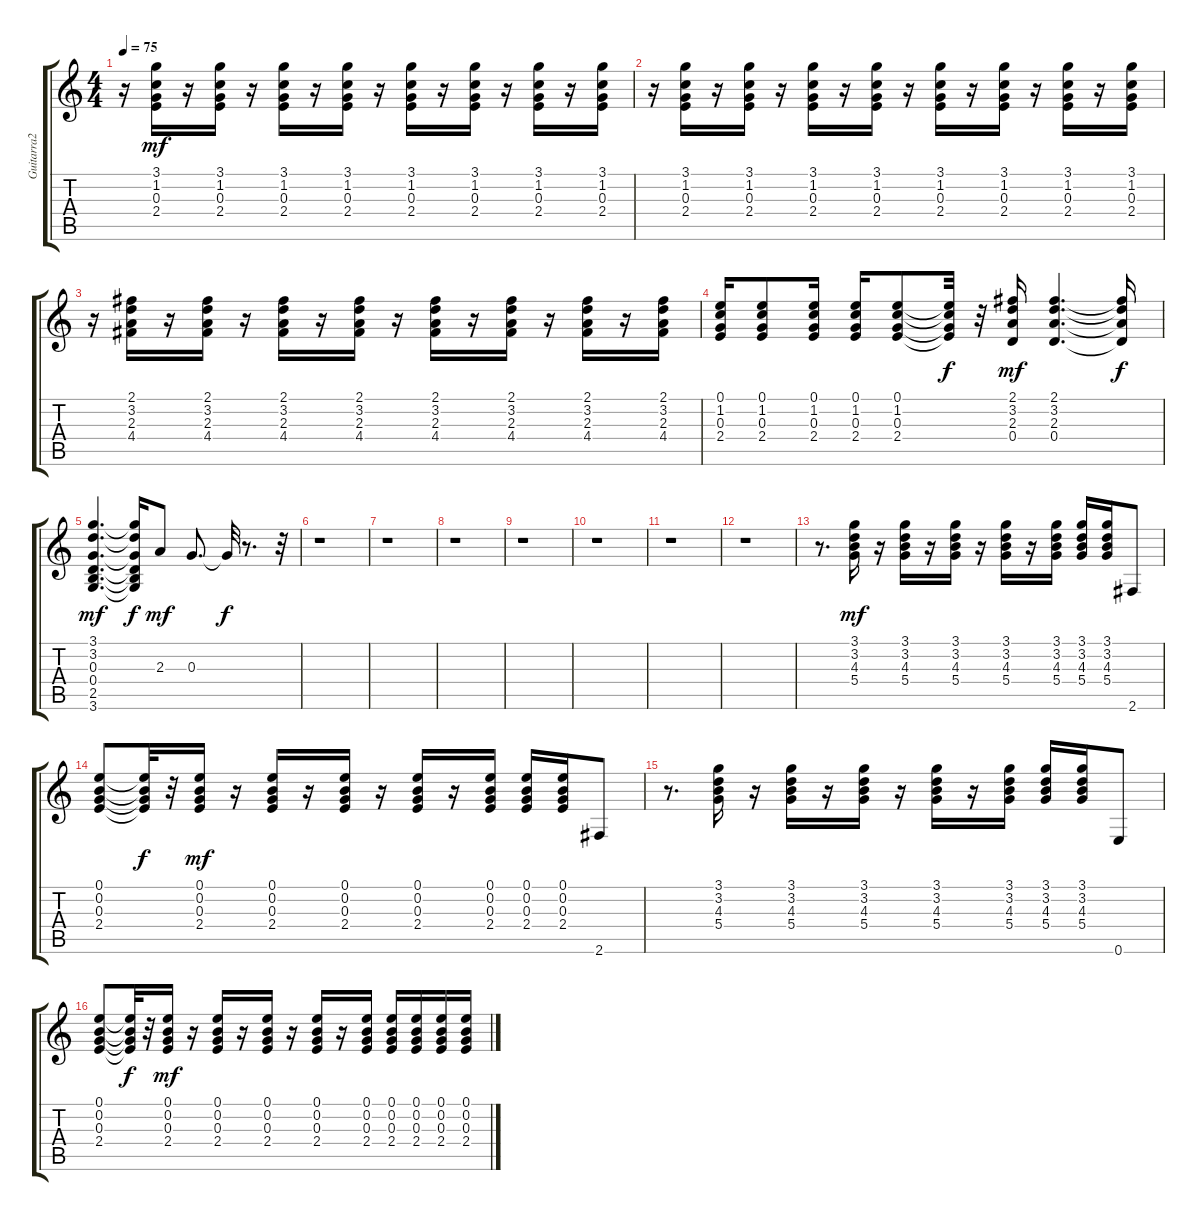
\track ("Guitarra2" "Guitarra2") {instrument acousticguitarnylon}
\staff {score tabs}
\tuning (E4 B3 G3 D3 A2 E2) {hide}
\ts (4 4)
\tempo 75
\clef g2
\ks c
r.16{dy mf} (3.1 1.2 0.3 2.4).16 r.16 (3.1 1.2 0.3 2.4).16 r.16 (3.1 1.2 0.3 2.4).16 r.16 (3.1 1.2 0.3 2.4).16 r.16 (3.1 1.2 0.3 2.4).16 r.16 (3.1 1.2 0.3 2.4).16 r.16 (3.1 1.2 0.3 2.4).16 r.16 (3.1 1.2 0.3 2.4).16 |
r.16 (3.1 1.2 0.3 2.4).16 r.16 (3.1 1.2 0.3 2.4).16 r.16 (3.1 1.2 0.3 2.4).16 r.16 (3.1 1.2 0.3 2.4).16 r.16 (3.1 1.2 0.3 2.4).16 r.16 (3.1 1.2 0.3 2.4).16 r.16 (3.1 1.2 0.3 2.4).16 r.16 (3.1 1.2 0.3 2.4).16 |
r.16 (2.1 3.2 2.3 4.4).16 r.16 (2.1 3.2 2.3 4.4).16 r.16 (2.1 3.2 2.3 4.4).16 r.16 (2.1 3.2 2.3 4.4).16 r.16 (2.1 3.2 2.3 4.4).16 r.16 (2.1 3.2 2.3 4.4).16 r.16 (2.1 3.2 2.3 4.4).16 r.16 (2.1 3.2 2.3 4.4).16 |
(0.1 1.2 0.3 2.4).16 (0.1 1.2 0.3 2.4).8 (0.1 1.2 0.3 2.4).16 (0.1 1.2 0.3 2.4).16 (0.1 1.2 0.3 2.4).8 (0.1{t} 1.2{t} 0.3{t} 2.4{t}).32{dy f} r.32 (2.1 3.2 2.3 0.4).16{dy mf} (2.1 3.2 2.3 0.4).4{d} (2.1{t} 3.2{t} 2.3{t} 0.4{t}).16{dy f} |
(3.1 3.2 0.3 0.4 2.5 3.6).4{d dy mf} (3.1{t} 3.2{t} 0.3{t} 0.4{t} 2.5{t} 3.6{t}).16{dy f} 2.3.8{dy mf} 0.3.8{d} 0.3{t}.32{dy f} r.8{d} r.32 |
r.1 |
r.1 |
r.1 |
r.1 |
r.1 |
r.1 |
r.1 |
r.8{d} (3.1 3.2 4.3 5.4).16{dy mf} r.16 (3.1 3.2 4.3 5.4).16 r.16 (3.1 3.2 4.3 5.4).16 r.16 (3.1 3.2 4.3 5.4).16 r.16 (3.1 3.2 4.3 5.4).16 (3.1 3.2 4.3 5.4).16 (3.1 3.2 4.3 5.4).16 2.6.8 |
(0.1 0.2 0.3 2.4).8 (0.1{t} 0.2{t} 0.3{t} 2.4{t}).32{dy f} r.32 (0.1 0.2 0.3 2.4).16{dy mf} r.16 (0.1 0.2 0.3 2.4).16 r.16 (0.1 0.2 0.3 2.4).16 r.16 (0.1 0.2 0.3 2.4).16 r.16 (0.1 0.2 0.3 2.4).16 (0.1 0.2 0.3 2.4).16 (0.1 0.2 0.3 2.4).16 2.6.8 |
r.8{d} (3.1 3.2 4.3 5.4).16 r.16 (3.1 3.2 4.3 5.4).16 r.16 (3.1 3.2 4.3 5.4).16 r.16 (3.1 3.2 4.3 5.4).16 r.16 (3.1 3.2 4.3 5.4).16 (3.1 3.2 4.3 5.4).16 (3.1 3.2 4.3 5.4).16 0.6.8 |
(0.1 0.2 0.3 2.4).8 (0.1{t} 0.2{t} 0.3{t} 2.4{t}).32{dy f} r.32 (0.1 0.2 0.3 2.4).16{dy mf} r.16 (0.1 0.2 0.3 2.4).16 r.16 (0.1 0.2 0.3 2.4).16 r.16 (0.1 0.2 0.3 2.4).16 r.16 (0.1 0.2 0.3 2.4).16 (0.1 0.2 0.3 2.4).16 (0.1 0.2 0.3 2.4).16 (0.1 0.2 0.3 2.4).16 (0.1 0.2 0.3 2.4).16
